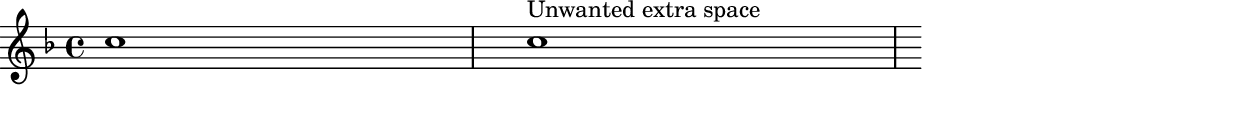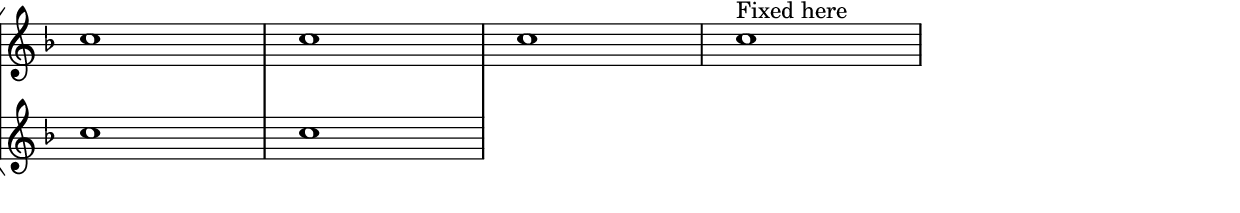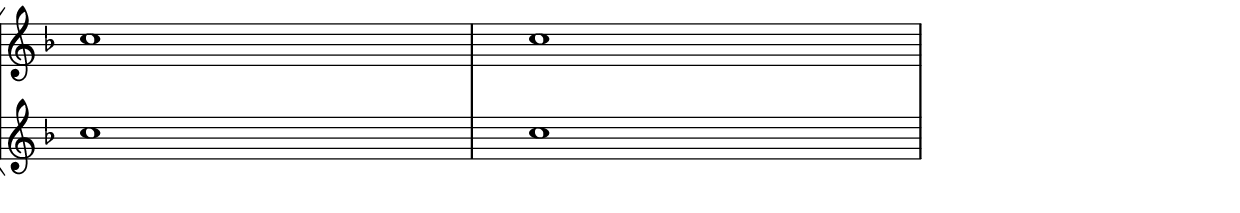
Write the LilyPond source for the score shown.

%% Generated by lilypond-book
%% Options: [exampleindent=10.16\mm,indent=0\mm,line-width=160\mm,paper-height=845.047\pt,paper-width=597.508\pt,papersize='(cons (* 597.508 pt) (* 845.047 pt))]
\include "lilypond-book-preamble.ly"


% ****************************************************************
% Start cut-&-pastable-section
% ****************************************************************

#(ly:set-option 'eps-box-padding 3.000000)



\paper {
  #(set-paper-size '(cons (* 597.508 pt) (* 845.047 pt)))
  indent = 0\mm
  line-width = 160\mm
  % offset the left padding, also add 1mm as lilypond creates cropped
  % images with a little space on the right
  line-width = #(- line-width (* mm  3.000000) (* mm 1))
}

\layout {
  
}




% ****************************************************************
% ly snippet:
% ****************************************************************
\sourcefilename "snippets/adding-an-extra-staff-at-a-line-break.ly"
\sourcefileline 0
%% DO NOT EDIT this file manually; it was automatically
%% generated from the LilyPond Wiki
%% (https://wiki.lilypond.community).
%%
%% Make any changes in the Wiki itself, or in
%% `Documentation/snippets/new/`, then run
%% `scripts/auxiliar/makelsr.pl`.
%%
%% This file is in the public domain.

\version "2.24.0"

\header {
%% Translation of GIT committish: a8a85e19654e46d725563e6deba44083ef137a2c
  texidocja = "
改行時に譜を追加する場合、改行前の行末に不要な空間が追加されてしまいます
(これは調号の変化に対応するためのものですが、どちらにしろ表示されません)。@c
これを解決するには、@code{Staff.explicitKeySignatureVisibility} を例のように@c
設定します。
"
  doctitleja = "改行時に譜を追加する"

%% Translation of GIT committish: 41a008e75e2fe29536406cdf0d71c32a4606f2b8
  texidocfr = "
Lorsqu'une nouvelle portée vient s'ajouter après un saut de ligne,
LilyPond préserve un espace juste avant le saut de ligne -- pour un
éventuel changement d'armure qui, quoi qu'il en soit, ne sera pas
imprimé.  L'astuce consiste alors, comme indiqué dans l'exemple suivant,
à ajuster @code{Staff.explicitKeySignatureVisibility}.
"

  doctitlefr = "Ajout d'une portée supplémentaire après un saut de ligne"

%% Translation of GIT committish: b35da384a3367d8ee49a28f697c0ae8fb88b2e1e
  texidoces = "
Al añadir un pentagrama nuevo en un salto de línea, por desgracia
se añade un espacio adicional al final de la línea antes del salto
(reservado para hacer sitio a un cambio de armadura que de todas
formas no se va a imprimir). La solución alternativa es añadir un
ajuste para @code{Staff.explicitKeySignatureVisibility} como se
muestra en el ejemplo.

"
  doctitlees = "Añadir un pentagrama adicional en un salto de línea"

%% Translation of GIT committish: 8ffecf6be17c6ec2ff87cf31873121a8cce29b09
  texidocca = "
En afegir un pentagrama nou a un salt de línia, per desgràcia
s'afegeix un espai addicional al final de la línia abans del
salt (reservat per fer lloc a un canvi d'armadura que de totes
formes no s'imprimirà). La solució alternativa és afegir un
ajustament per a @code{Staff.explicitKeySignatureVisibility}
com es mostra a l'exemple.

"
  doctitleca = "Afegir un pentagrama addicional a un salt de línia"

  categories = "Breaks, Contexts and engravers, Staff notation,
                Workaround"

  texidoc = "
When adding a new staff at a line break, some extra space is
unfortunately added at the end of the line before the break (to fit in
a key signature change, which will never be printed anyway). The
workaround is to add a setting of
@code{Staff.explicitKeySignatureVisibility} as is shown in the example.
"

  doctitle = "Adding an extra staff at a line break"
} % begin verbatim


\paper { tagline = ##f }

\score {
  \new StaffGroup \relative c'' {
    \new Staff
    \key f \major
    c1 c^"Unwanted extra space" \break
    << { c1 | c }
       \new Staff {
         \key f \major
         \once \omit Staff.TimeSignature
         c1 | c
       }
    >>
    c1 | c^"Fixed here" \break
    << { c1 | c }
       \new Staff {
         \once \set Staff.explicitKeySignatureVisibility = #end-of-line-invisible
         \key f \major
         \once \omit Staff.TimeSignature
         c1 | c
       }
    >>
  }
}



% ****************************************************************
% end ly snippet
% ****************************************************************
